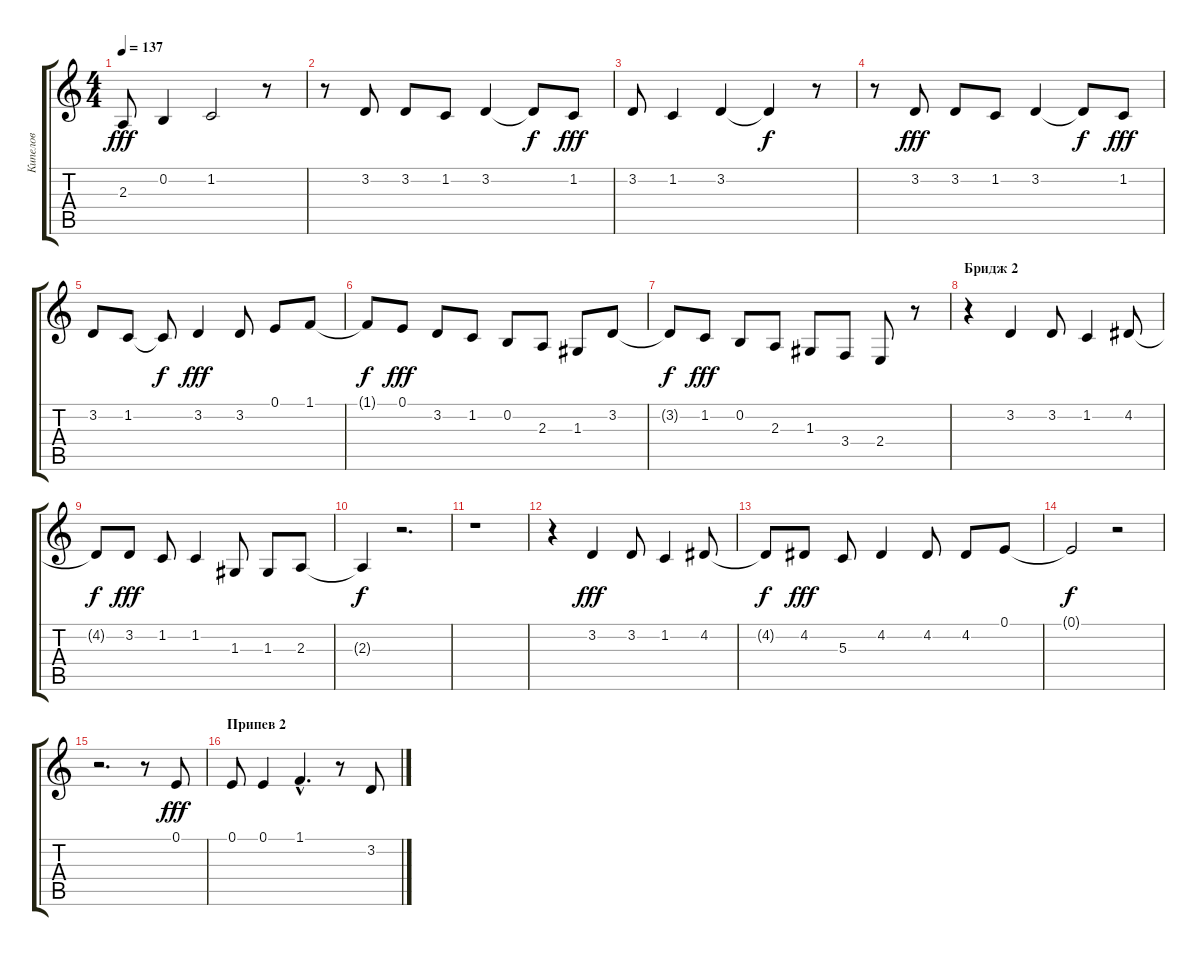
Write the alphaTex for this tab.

\track ("Кипелов " "Кипелов ") {instrument tenorsax}
\staff {score tabs}
\tuning (E4 B3 G3 D3 A2 E2) {hide}
\ts (4 4)
\tempo 137
\clef g2
\ks c
2.3.8{dy fff} 0.2.4 1.2.2 r.8 |
r.8 3.2.8 3.2.8 1.2.8 3.2.4 3.2{t}.8{dy f} 1.2.8{dy fff} |
3.2.8 1.2.4 3.2.4 3.2{t}.4{dy f} r.8 |
r.8 3.2.8{dy fff} 3.2.8 1.2.8 3.2.4 3.2{t}.8{dy f} 1.2.8{dy fff} |
3.2.8 1.2.8 1.2{t}.8{dy f} 3.2.4{dy fff} 3.2.8 0.1.8 1.1.8 |
1.1{t}.8{dy f} 0.1.8{dy fff} 3.2.8 1.2.8 0.2.8 2.3.8 1.3.8 3.2.8 |
3.2{t}.8{dy f} 1.2.8{dy fff} 0.2.8 2.3.8 1.3.8 3.4.8 2.4.8 r.8 |
\section ("" "Бридж 2")
r.4 3.2.4 3.2.8 1.2.4 4.2.8 |
4.2{t}.8{dy f} 3.2.8{dy fff} 1.2.8 1.2.4 1.3.8 1.3.8 2.3.8 |
2.3{t}.4{dy f} r.2{d} |
r.1 |
r.4 3.2.4{dy fff} 3.2.8 1.2.4 4.2.8 |
4.2{t}.8{dy f} 4.2.8{dy fff} 5.3.8 4.2.4 4.2.8 4.2.8 0.1.8 |
0.1{t}.2{dy f} r.2 |
r.2{d} r.8 0.1.8{dy fff} |
\section ("" "Припев 2")
0.1.8 0.1.4 1.1{hac}.4{d} r.8 3.2.8
